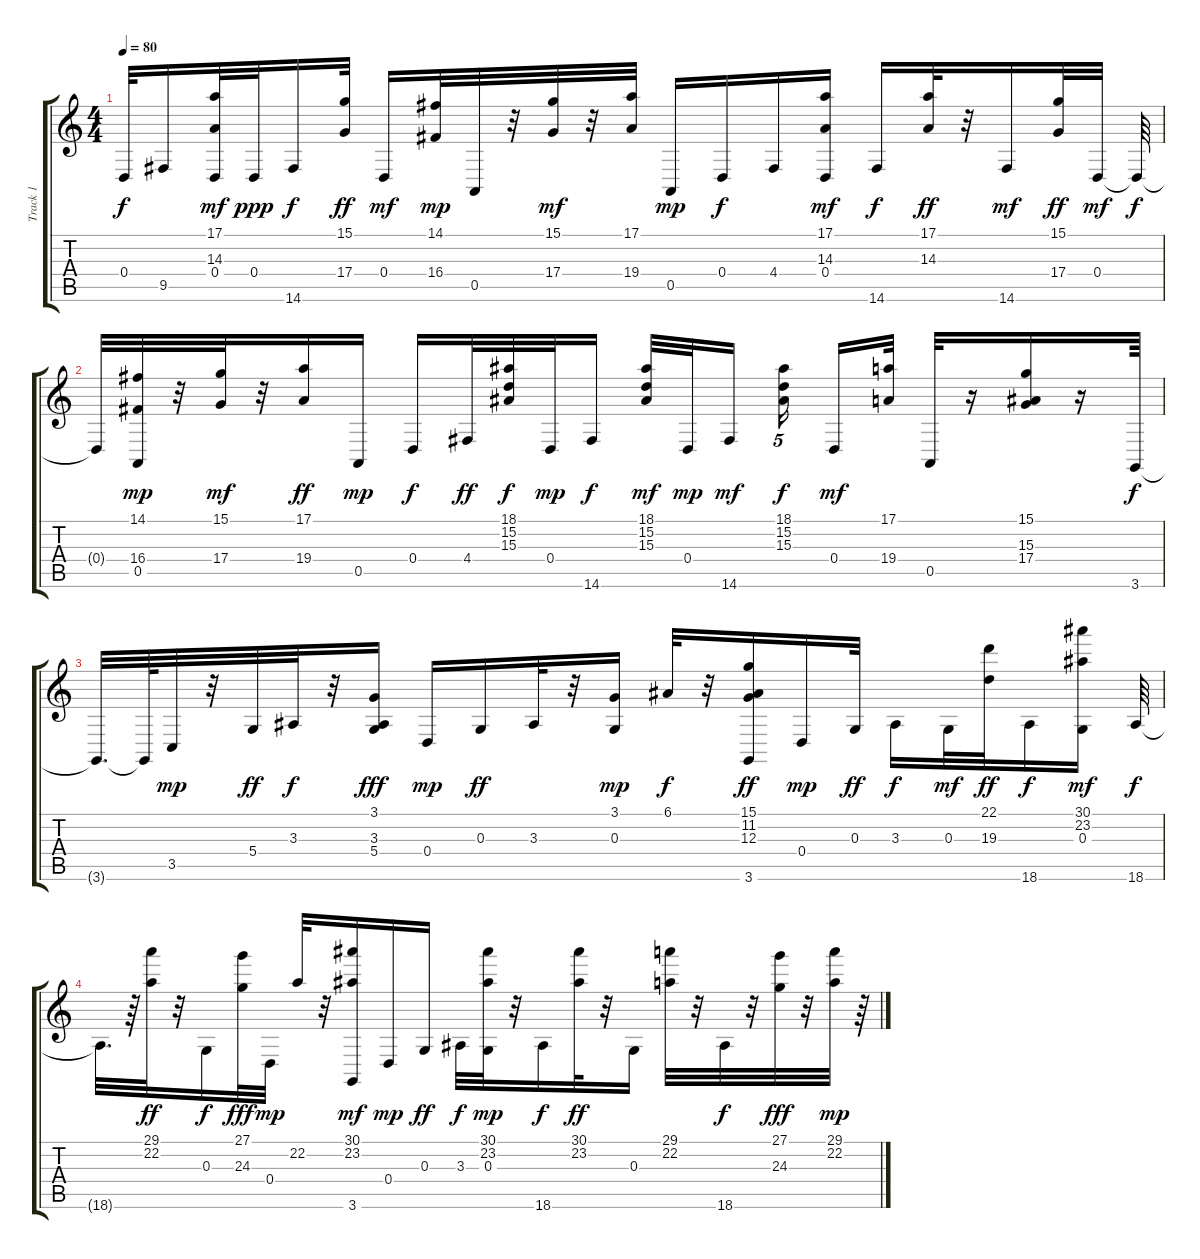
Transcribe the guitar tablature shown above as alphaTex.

\track ("Track 1" "Track 1") {instrument acousticgrandpiano}
\staff {score tabs}
\tuning (E4 B3 G3 D3 A2 E2) {hide}
\ts (4 4)
\tempo 80
\clef g2
\ks c
0.4{t}.32{dy f} 9.5.16 (17.1 14.3 0.4).32{dy mf} 0.4.32{dy ppp} 14.6.16{dy f} (15.1 17.4).32{dy ff} 0.4.16{dy mf} (14.1 16.4).32{dy mp} 0.5.32 r.32 (15.1 17.4).32{dy mf} r.32 (17.1 19.4).32 0.5.16{dy mp} 0.4.16{dy f} 4.4.16 (17.1 14.3 0.4).16{dy mf} 14.6.16{dy f} (17.1 14.3).32{dy ff} r.32 14.6.16{dy mf} (15.1 17.4).32{dy ff} 0.4.32{dy mf} 0.4{t}.64{dy f} |
0.4{t}.32 (14.1 16.4 0.5).32{dy mp} r.32 (15.1 17.4).32{dy mf} r.32 (17.1 19.4).16{dy ff} 0.5.16{dy mp} 0.4.16{dy f} 4.4.32{dy ff} (18.1 15.2 15.3).32{dy f} 0.4.32{dy mp} 14.6.16{dy f} (18.1 15.2 15.3).32{dy mf} 0.4.32{dy mp} 14.6.16{dy mf beam splitsecondary} (18.1 15.2 15.3).16{tu (5 4) dy f beam splitsecondary} 0.4.16{dy mf} (17.1 19.4).32 0.5.32 r.16 (15.1 15.3 17.4).16 r.16 3.6.64{dy f} |
3.6{t}.32{d} 3.6{t}.64 3.5.32{dy mp} r.32 5.4.32{dy ff} 3.3.32{dy f} r.32 (3.1 3.3 5.4).16{dy fff} 0.4.16{dy mp} 0.3.16{dy ff} 3.3.32 r.32 (3.1 0.3).16{dy mp} 6.1.32{dy f} r.32 (15.1 11.2 12.3 3.6).16{dy ff} 0.4.16{dy mp} 0.3.32{dy ff} 3.3.16{dy f} 0.3.32{dy mf} (22.1 19.3).32{dy ff} 18.6.16{dy f} (30.1 23.2 0.3).16{dy mf} 18.6.64{dy f} |
18.6{t}.32{d} r.64 (29.1 22.2).32{dy ff} r.32 0.3.16{dy f} (27.1 24.3).32{dy fff} 0.4.32{dy mp} 22.2.32 r.32 (30.1 23.2 3.6).16{dy mf} 0.4.16{dy mp} 0.3.16{dy ff} 3.3.32{dy f} (30.1 23.2 0.3).32{dy mp} r.32 18.6.16{dy f} (30.1 23.2).32{dy ff} r.32 0.3.16 (29.1 22.2).32 r.32 18.6.32{dy f} r.32 (27.1 24.3).32{dy fff} r.32 (29.1 22.2).32{dy mp} r.64
